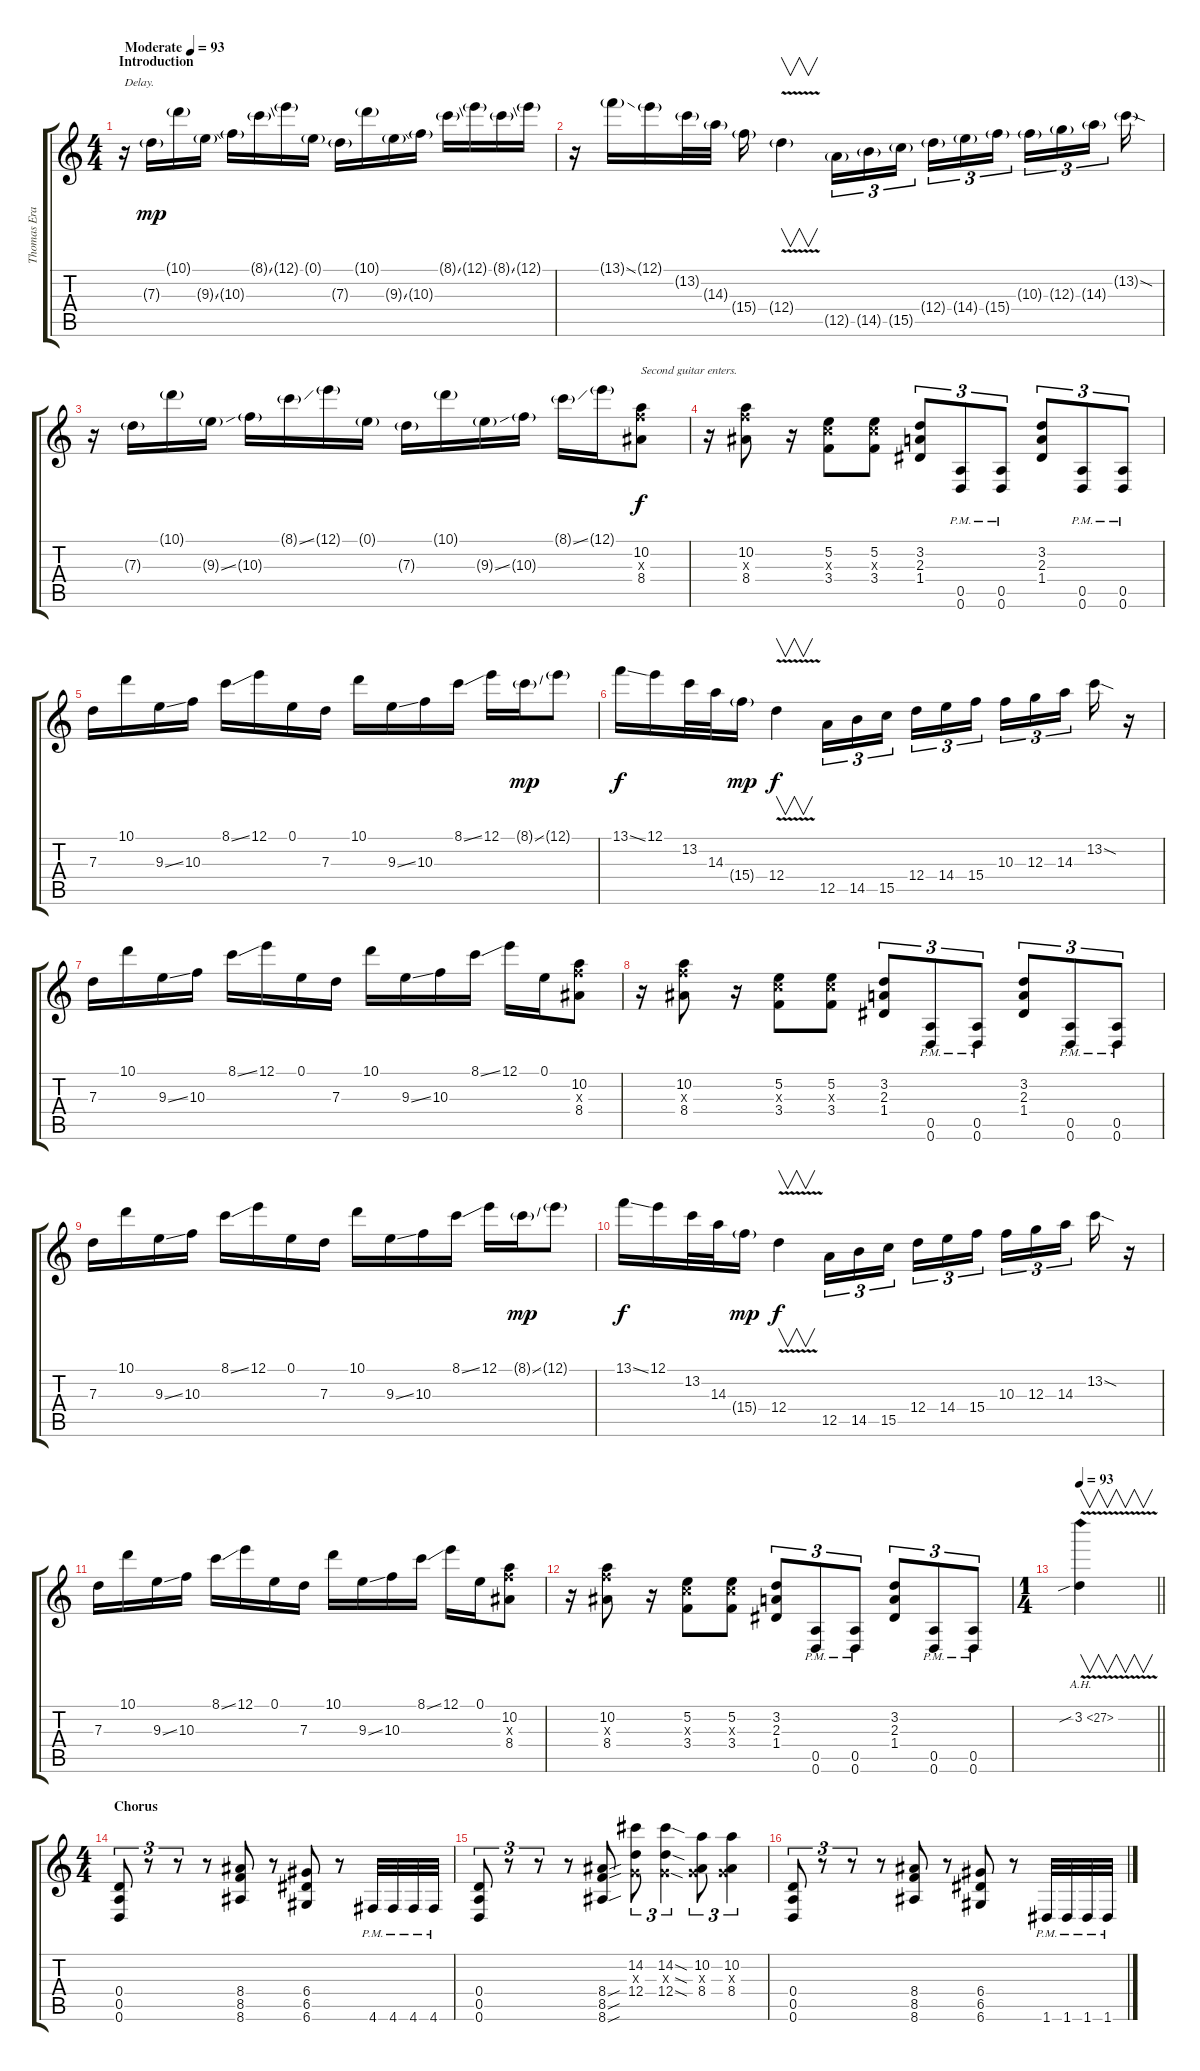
\track ("Thomas Erak" "Thomas Era") {instrument overdrivenguitar}
\staff {score tabs}
\tuning (E4 B3 G3 D3 A2 D2) {hide}
\ts (4 4)
\section ("" "Introduction")
\tempo (93 "Moderate")
\tempo 120
\tempo (93 "Moderate")
\clef g2
\ks c
r.16{txt "Delay." dy mp volume 10 instrument overdrivenguitar} 7.3{g}.16 10.1{g}.16 9.3{ss g}.16 10.3{g}.16 8.1{ss g}.16 12.1{g}.16 0.1{g}.16 7.3{g}.16 10.1{g}.16 9.3{ss g}.16 10.3{g}.16 8.1{ss g}.16 12.1{g}.16 8.1{ss g}.16 12.1{g}.16 |
r.16 13.1{ss g}.16 12.1{g}.16 13.2{g}.32 14.3{g}.32 15.4{g}.16 12.4{v g}.4{v} 12.5{g}.16{tu (3 2)} 14.5{g}.16{tu (3 2)} 15.5{g}.16{tu (3 2) beam splitsecondary} 12.4{g}.16{tu (3 2)} 14.4{g}.16{tu (3 2)} 15.4{g}.16{tu (3 2) beam splitsecondary} 10.3{g}.16{tu (3 2)} 12.3{g}.16{tu (3 2)} 14.3{g}.16{tu (3 2) beam splitsecondary} 13.2{sod g}.16 |
r.16 7.3{g}.16 10.1{g}.16 9.3{ss g}.16 10.3{g}.16 8.1{ss g}.16 12.1{g}.16 0.1{g}.16 7.3{g}.16 10.1{g}.16 9.3{ss g}.16 10.3{g}.16 8.1{ss g}.16 12.1{g}.16 (10.2 10.3{x} 8.4).8{txt "Second guitar enters." dy f volume 12} |
r.16 (10.2 10.3{x} 8.4).8 r.16 (5.2 5.3{x} 3.4).8 (5.2 5.3{x} 3.4).8 (3.2 2.3 1.4).8{tu (3 2)} (0.5{pm} 0.6{pm}).8{tu (3 2)} (0.5{pm} 0.6{pm}).8{tu (3 2)} (3.2 2.3 1.4).8{tu (3 2)} (0.5{pm} 0.6{pm}).8{tu (3 2)} (0.5{pm} 0.6{pm}).8{tu (3 2)} |
7.3.16 10.1.16 9.3{ss}.16 10.3.16 8.1{ss}.16 12.1.16 0.1.16 7.3.16 10.1.16 9.3{ss}.16 10.3.16 8.1{ss}.16 12.1.16 8.1{ss g}.16{dy mp} 12.1{g}.8 |
13.1{ss}.16{dy f} 12.1.16 13.2.32 14.3.32 15.4{g}.16{dy mp} 12.4{v}.4{v dy f} 12.5.16{tu (3 2)} 14.5.16{tu (3 2)} 15.5.16{tu (3 2) beam splitsecondary} 12.4.16{tu (3 2)} 14.4.16{tu (3 2)} 15.4.16{tu (3 2)} 10.3.16{tu (3 2)} 12.3.16{tu (3 2)} 14.3.16{tu (3 2) beam splitsecondary} 13.2{sod}.16 r.16 |
7.3.16 10.1.16 9.3{ss}.16 10.3.16 8.1{ss}.16 12.1.16 0.1.16 7.3.16 10.1.16 9.3{ss}.16 10.3.16 8.1{ss}.16 12.1.16 0.1.16 (10.2 10.3{x} 8.4).8 |
r.16 (10.2 10.3{x} 8.4).8 r.16 (5.2 5.3{x} 3.4).8 (5.2 5.3{x} 3.4).8 (3.2 2.3 1.4).8{tu (3 2)} (0.5{pm} 0.6{pm}).8{tu (3 2)} (0.5{pm} 0.6{pm}).8{tu (3 2)} (3.2 2.3 1.4).8{tu (3 2)} (0.5{pm} 0.6{pm}).8{tu (3 2)} (0.5{pm} 0.6{pm}).8{tu (3 2)} |
7.3.16 10.1.16 9.3{ss}.16 10.3.16 8.1{ss}.16 12.1.16 0.1.16 7.3.16 10.1.16 9.3{ss}.16 10.3.16 8.1{ss}.16 12.1.16 8.1{ss g}.16{dy mp} 12.1{g}.8 |
13.1{ss}.16{dy f} 12.1.16 13.2.32 14.3.32 15.4{g}.16{dy mp} 12.4{v}.4{v dy f} 12.5.16{tu (3 2)} 14.5.16{tu (3 2)} 15.5.16{tu (3 2) beam splitsecondary} 12.4.16{tu (3 2)} 14.4.16{tu (3 2)} 15.4.16{tu (3 2)} 10.3.16{tu (3 2)} 12.3.16{tu (3 2)} 14.3.16{tu (3 2) beam splitsecondary} 13.2{sod}.16 r.16 |
7.3.16 10.1.16 9.3{ss}.16 10.3.16 8.1{ss}.16 12.1.16 0.1.16 7.3.16 10.1.16 9.3{ss}.16 10.3.16 8.1{ss}.16 12.1.16 0.1.16 (10.2 10.3{x} 8.4).8 |
r.16 (10.2 10.3{x} 8.4).8 r.16 (5.2 5.3{x} 3.4).8 (5.2 5.3{x} 3.4).8 (3.2 2.3 1.4).8{tu (3 2)} (0.5{pm} 0.6{pm}).8{tu (3 2)} (0.5{pm} 0.6{pm}).8{tu (3 2)} (3.2 2.3 1.4).8{tu (3 2)} (0.5{pm} 0.6{pm}).8{tu (3 2)} (0.5{pm} 0.6{pm}).8{tu (3 2)} |
\ts (1 4)
\tempo 93
\barLineRight lightlight
3.2{ah 24 v sib}.4{v} |
\ts (4 4)
\section ("" "Chorus")
(0.4 0.5 0.6).8{tu (3 2)} r.8{tu (3 2)} r.8{tu (3 2)} r.8 (8.4 8.5 8.6).8 r.8 (6.4 6.5 6.6).8 r.8 4.6{pm}.32 4.6{pm}.32 4.6{pm}.32 4.6{pm}.32 |
(0.4 0.5 0.6).8{tu (3 2)} r.8{tu (3 2)} r.8{tu (3 2)} r.8 (8.4{sou} 8.5{sou} 8.6{sou}).8 (14.2 0.3{x} 12.4).8{tu (3 2)} (14.2{sod} 0.3{sod x} 12.4{sod}).4{tu (3 2)} (10.2 0.3{x} 8.4).8{tu (3 2)} (10.2 0.3{x} 8.4).4{tu (3 2)} |
(0.4 0.5 0.6).8{tu (3 2)} r.8{tu (3 2)} r.8{tu (3 2)} r.8 (8.4 8.5 8.6).8 r.8 (6.4 6.5 6.6).8 r.8 1.6{pm}.32 1.6{pm}.32 1.6{pm}.32 1.6{pm}.32
